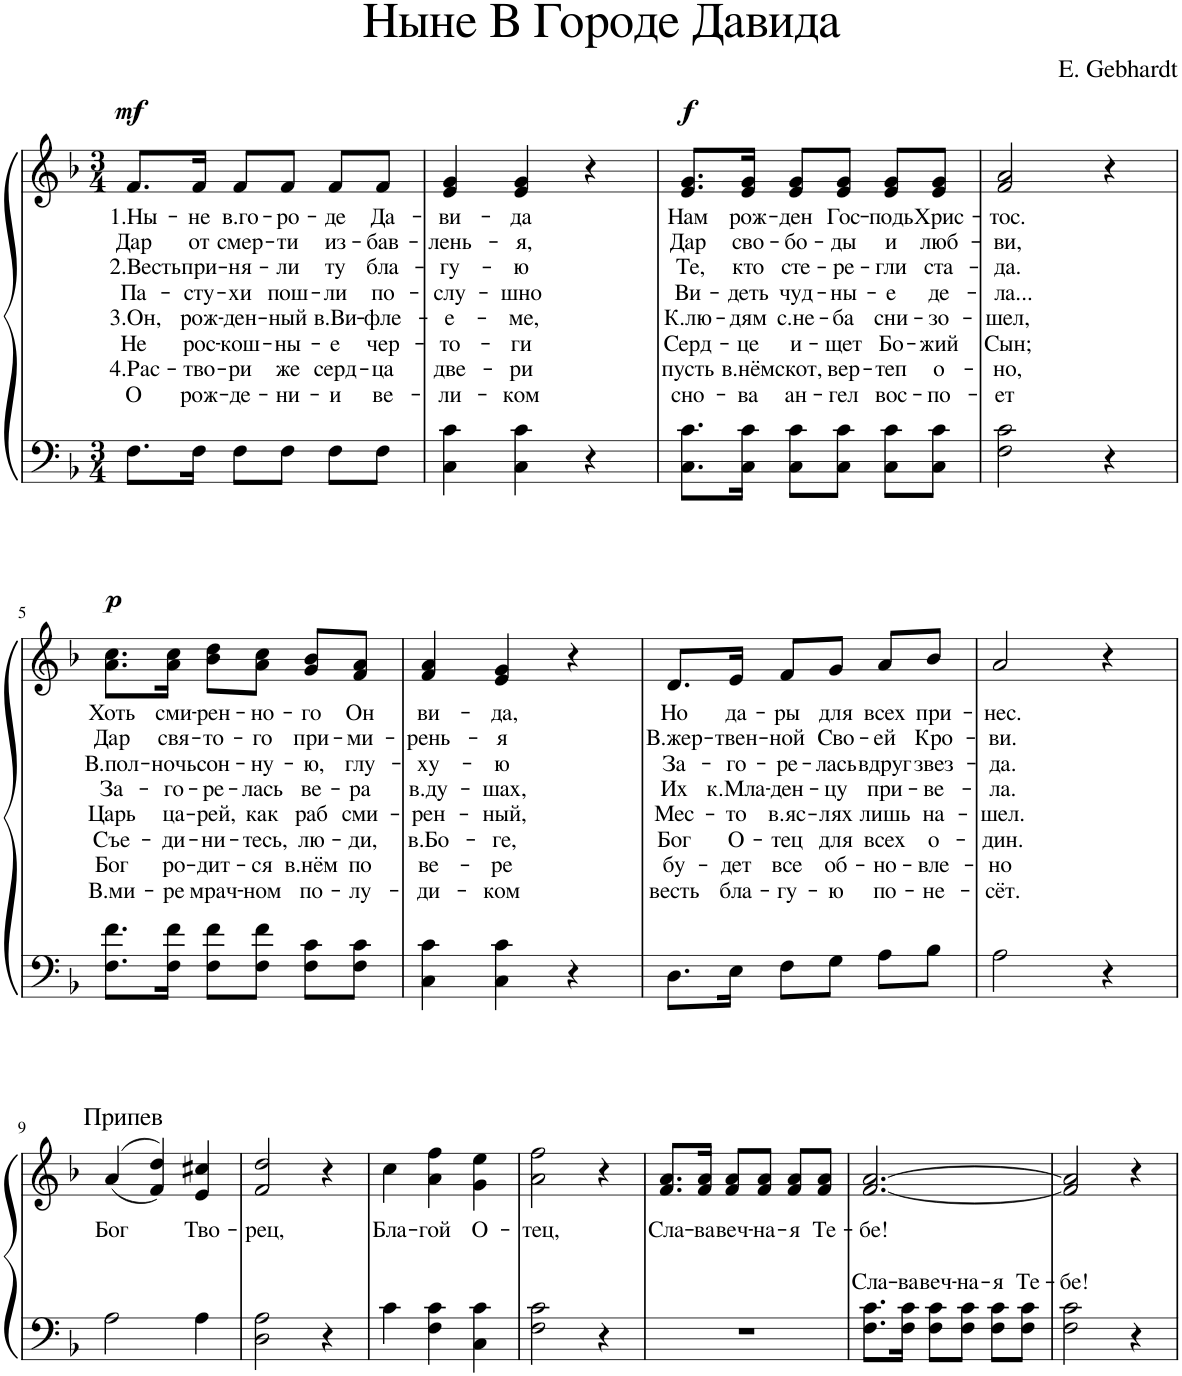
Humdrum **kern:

**kern	**text	**kern	**text	**text	**text	**text	**text	**text	**text	**text	**dynam
*part1	*part1	*part1	*part1	*part1	*part1	*part1	*part1	*part1	*part1	*part1	*part1
*staff2	*staff2	*staff1	*staff1	*staff1	*staff1	*staff1	*staff1	*staff1	*staff1	*staff1	*staff1/2
*I"Piano	*	*	*	*	*	*	*	*	*	*	*
*I'Pno.	*	*	*	*	*	*	*	*	*	*	*
*clefF4	*	*clefG2	*	*	*	*	*	*	*	*	*
*k[b-]	*	*k[b-]	*	*	*	*	*	*	*	*	*
*M3/4	*	*M3/4	*	*	*	*	*	*	*	*	*
=1	=1	=1	=1	=1	=1	=1	=1	=1	=1	=1	=1
!	!	!	!LO:LY:b	!LO:LY:b	!LO:LY:b	!LO:LY:b	!LO:LY:b	!LO:LY:b	!LO:LY:b	!LO:LY:b	!LO:DY:a
8.F\L	.	8.f/L	1.Ны-	Дар	2.Весть	Па-	3.Он,	Не	4.Рас-	О	mf
!	!	!	!LO:LY:b	!LO:LY:b	!LO:LY:b	!LO:LY:b	!LO:LY:b	!LO:LY:b	!LO:LY:b	!LO:LY:b	!
16F\Jk	.	16f/Jk	-не	от	при-	-сту-	рож-	рос-	-тво-	рож-	.
!	!	!	!LO:LY:b	!LO:LY:b	!LO:LY:b	!LO:LY:b	!LO:LY:b	!LO:LY:b	!LO:LY:b	!LO:LY:b	!
8F\L	.	8f/L	в.го-	смер-	-ня-	-хи	-ден-	-кош-	-ри	-де-	.
!	!	!	!LO:LY:b	!LO:LY:b	!LO:LY:b	!LO:LY:b	!LO:LY:b	!LO:LY:b	!LO:LY:b	!LO:LY:b	!
8F\J	.	8f/J	-ро-	-ти	-ли	пош-	-ный	-ны-	же	-ни-	.
!	!	!	!LO:LY:b	!LO:LY:b	!LO:LY:b	!LO:LY:b	!LO:LY:b	!LO:LY:b	!LO:LY:b	!LO:LY:b	!
8F\L	.	8f/L	-де	из-	ту	-ли	в.Ви-	-е	серд-	-и	.
!	!	!	!LO:LY:b	!LO:LY:b	!LO:LY:b	!LO:LY:b	!LO:LY:b	!LO:LY:b	!LO:LY:b	!LO:LY:b	!
8F\J	.	8f/J	Да-	-бав-	бла-	по-	-фле-	чер-	-ца	ве-	.
=2	=2	=2	=2	=2	=2	=2	=2	=2	=2	=2	=2
!	!	!	!LO:LY:b	!LO:LY:b	!LO:LY:b	!LO:LY:b	!LO:LY:b	!LO:LY:b	!LO:LY:b	!LO:LY:b	!
4C\ 4c\	.	4e/ 4g/	-ви-	-лень-	-гу-	-слу-	-е-	-то-	две-	-ли-	.
!	!	!	!LO:LY:b	!LO:LY:b	!LO:LY:b	!LO:LY:b	!LO:LY:b	!LO:LY:b	!LO:LY:b	!LO:LY:b	!
4C\ 4c\	.	4e/ 4g/	-да	-я,	-ю	-шно	-ме,	-ги	-ри	-ком	.
4r	.	4r	.	.	.	.	.	.	.	.	.
=3	=3	=3	=3	=3	=3	=3	=3	=3	=3	=3	=3
!	!	!	!LO:LY:b	!LO:LY:b	!LO:LY:b	!LO:LY:b	!LO:LY:b	!LO:LY:b	!LO:LY:b	!LO:LY:b	!LO:DY:a
8.C\ 8.c\L	.	8.e/ 8.g/L	Нам	Дар	Те,	Ви-	К.лю-	Серд-	пусть	сно-	f
!	!	!	!LO:LY:b	!LO:LY:b	!LO:LY:b	!LO:LY:b	!LO:LY:b	!LO:LY:b	!LO:LY:b	!LO:LY:b	!
16C\ 16c\Jk	.	16e/ 16g/Jk	рож-	сво-	кто	-деть	-дям	-це	в.нём	-ва	.
!	!	!	!LO:LY:b	!LO:LY:b	!LO:LY:b	!LO:LY:b	!LO:LY:b	!LO:LY:b	!LO:LY:b	!LO:LY:b	!
8C\ 8c\L	.	8e/ 8g/L	-ден	-бо-	сте-	чуд-	с.не-	и-	скот,	ан-	.
!	!	!	!LO:LY:b	!LO:LY:b	!LO:LY:b	!LO:LY:b	!LO:LY:b	!LO:LY:b	!LO:LY:b	!LO:LY:b	!
8C\ 8c\J	.	8e/ 8g/J	Гос-	-ды	-ре-	-ны-	-ба	-щет	вер-	-гел	.
!	!	!	!LO:LY:b	!LO:LY:b	!LO:LY:b	!LO:LY:b	!LO:LY:b	!LO:LY:b	!LO:LY:b	!LO:LY:b	!
8C\ 8c\L	.	8e/ 8g/L	-подь	и	-гли	-е	сни-	Бо-	-теп	вос-	.
!	!	!	!LO:LY:b	!LO:LY:b	!LO:LY:b	!LO:LY:b	!LO:LY:b	!LO:LY:b	!LO:LY:b	!LO:LY:b	!
8C\ 8c\J	.	8e/ 8g/J	Хрис-	люб-	ста-	де-	-зо-	-жий	о-	-по-	.
=4	=4	=4	=4	=4	=4	=4	=4	=4	=4	=4	=4
!	!	!	!LO:LY:b	!LO:LY:b	!LO:LY:b	!LO:LY:b	!LO:LY:b	!LO:LY:b	!LO:LY:b	!LO:LY:b	!
2F\ 2c\	.	2f/ 2a/	-тос.	-ви,	-да.	-ла...	-шел,	Сын;	-но,	-ет	.
4r	.	4r	.	.	.	.	.	.	.	.	.
!!LO:LB:g=z
=5	=5	=5	=5	=5	=5	=5	=5	=5	=5	=5	=5
!	!	!	!LO:LY:b	!LO:LY:b	!LO:LY:b	!LO:LY:b	!LO:LY:b	!LO:LY:b	!LO:LY:b	!LO:LY:b	!LO:DY:a
8.F\ 8.f\L	.	8.a\ 8.cc\L	Хоть	Дар	В.пол-	За-	Царь	Съе-	Бог	В.ми-	p
!	!	!	!LO:LY:b	!LO:LY:b	!LO:LY:b	!LO:LY:b	!LO:LY:b	!LO:LY:b	!LO:LY:b	!LO:LY:b	!
16F\ 16f\Jk	.	16a\ 16cc\Jk	сми-	свя-	-ночь	-го-	ца-	-ди-	ро-	-ре	.
!	!	!	!LO:LY:b	!LO:LY:b	!LO:LY:b	!LO:LY:b	!LO:LY:b	!LO:LY:b	!LO:LY:b	!LO:LY:b	!
8F\ 8f\L	.	8b-\ 8dd\L	-рен-	-то-	сон-	-ре-	-рей,	-ни-	-дит-	мрач-	.
!	!	!	!LO:LY:b	!LO:LY:b	!LO:LY:b	!LO:LY:b	!LO:LY:b	!LO:LY:b	!LO:LY:b	!LO:LY:b	!
8F\ 8f\J	.	8a\ 8cc\J	-но-	-го	-ну-	-лась	как	-тесь,	-ся	-ном	.
!	!	!	!LO:LY:b	!LO:LY:b	!LO:LY:b	!LO:LY:b	!LO:LY:b	!LO:LY:b	!LO:LY:b	!LO:LY:b	!
8F\ 8c\L	.	8g/ 8b-/L	-го	при-	-ю,	ве-	раб	лю-	в.нём	по-	.
!	!	!	!LO:LY:b	!LO:LY:b	!LO:LY:b	!LO:LY:b	!LO:LY:b	!LO:LY:b	!LO:LY:b	!LO:LY:b	!
8F\ 8c\J	.	8f/ 8a/J	Он	-ми-	глу-	-ра	сми-	-ди,	по	-лу-	.
=6	=6	=6	=6	=6	=6	=6	=6	=6	=6	=6	=6
!	!	!	!LO:LY:b	!LO:LY:b	!LO:LY:b	!LO:LY:b	!LO:LY:b	!LO:LY:b	!LO:LY:b	!LO:LY:b	!
4C\ 4c\	.	4f/ 4a/	ви-	-рень-	-ху-	в.ду-	-рен-	в.Бо-	ве-	-ди-	.
!	!	!	!LO:LY:b	!LO:LY:b	!LO:LY:b	!LO:LY:b	!LO:LY:b	!LO:LY:b	!LO:LY:b	!LO:LY:b	!
4C\ 4c\	.	4e/ 4g/	-да,	-я	-ю	-шах,	-ный,	-ге,	-ре	-ком	.
4r	.	4r	.	.	.	.	.	.	.	.	.
=7	=7	=7	=7	=7	=7	=7	=7	=7	=7	=7	=7
!	!	!	!LO:LY:b	!LO:LY:b	!LO:LY:b	!LO:LY:b	!LO:LY:b	!LO:LY:b	!LO:LY:b	!LO:LY:b	!
8.D\L	.	8.d/L	Но	В.жер-	За-	Их	Мес-	Бог	бу-	весть	.
!	!	!	!LO:LY:b	!LO:LY:b	!LO:LY:b	!LO:LY:b	!LO:LY:b	!LO:LY:b	!LO:LY:b	!LO:LY:b	!
16E\Jk	.	16e/Jk	да-	-твен-	-го-	к.Мла-	-то	О-	-дет	бла-	.
!	!	!	!LO:LY:b	!LO:LY:b	!LO:LY:b	!LO:LY:b	!LO:LY:b	!LO:LY:b	!LO:LY:b	!LO:LY:b	!
8F\L	.	8f/L	-ры	-ной	-ре-	-ден-	в.яс-	-тец	все	-гу-	.
!	!	!	!LO:LY:b	!LO:LY:b	!LO:LY:b	!LO:LY:b	!LO:LY:b	!LO:LY:b	!LO:LY:b	!LO:LY:b	!
8G\J	.	8g/J	для	Сво-	-лась	-цу	-лях	для	об-	-ю	.
!	!	!	!LO:LY:b	!LO:LY:b	!LO:LY:b	!LO:LY:b	!LO:LY:b	!LO:LY:b	!LO:LY:b	!LO:LY:b	!
8A\L	.	8a/L	всех	-ей	вдруг	при-	лишь	всех	-но-	по-	.
!	!	!	!LO:LY:b	!LO:LY:b	!LO:LY:b	!LO:LY:b	!LO:LY:b	!LO:LY:b	!LO:LY:b	!LO:LY:b	!
8B-\J	.	8b-/J	при-	Кро-	звез-	-ве-	на-	о-	-вле-	-не-	.
=8	=8	=8	=8	=8	=8	=8	=8	=8	=8	=8	=8
!	!	!	!LO:LY:b	!LO:LY:b	!LO:LY:b	!LO:LY:b	!LO:LY:b	!LO:LY:b	!LO:LY:b	!LO:LY:b	!
2A\	.	2a/	-нес.	-ви.	-да.	-ла.	-шел.	-дин.	-но	-сёт.	.
4r	.	4r	.	.	.	.	.	.	.	.	.
!!LO:LB:g=z
=9	=9	=9	=9	=9	=9	=9	=9	=9	=9	=9	=9
!	!	!LO:TX:a:t=Припев	!	!	!	!	!	!	!	!	!
!	!	!	!LO:LY:b	!	!	!	!	!	!	!	!
2A\	.	((>4a/	Бог	.	.	.	.	.	.	.	.
.	.	4f/ 4dd/))	.	.	.	.	.	.	.	.	.
!	!	!	!LO:LY:b	!	!	!	!	!	!	!	!
4A\	.	4e/ 4cc#X/	Тво-	.	.	.	.	.	.	.	.
=10	=10	=10	=10	=10	=10	=10	=10	=10	=10	=10	=10
!	!	!	!LO:LY:b	!	!	!	!	!	!	!	!
2D\ 2A\	.	2f/ 2dd/	-рец,	.	.	.	.	.	.	.	.
4r	.	4r	.	.	.	.	.	.	.	.	.
=11	=11	=11	=11	=11	=11	=11	=11	=11	=11	=11	=11
!	!	!	!LO:LY:b	!	!	!	!	!	!	!	!
4c\	.	4cc\	Бла-	.	.	.	.	.	.	.	.
!	!	!	!LO:LY:b	!	!	!	!	!	!	!	!
4F\ 4c\	.	4a\ 4ff\	-гой	.	.	.	.	.	.	.	.
!	!	!	!LO:LY:b	!	!	!	!	!	!	!	!
4C\ 4c\	.	4g\ 4ee\	О-	.	.	.	.	.	.	.	.
=12	=12	=12	=12	=12	=12	=12	=12	=12	=12	=12	=12
!	!	!	!LO:LY:b	!	!	!	!	!	!	!	!
2F\ 2c\	.	2a\ 2ff\	-тец,	.	.	.	.	.	.	.	.
4r	.	4r	.	.	.	.	.	.	.	.	.
=13	=13	=13	=13	=13	=13	=13	=13	=13	=13	=13	=13
!	!	!	!LO:LY:b	!	!	!	!	!	!	!	!
2.r	.	8.f/ 8.a/L	Сла-	.	.	.	.	.	.	.	.
!	!	!	!LO:LY:b	!	!	!	!	!	!	!	!
.	.	16f/ 16a/Jk	-ва	.	.	.	.	.	.	.	.
!	!	!	!LO:LY:b	!	!	!	!	!	!	!	!
.	.	8f/ 8a/L	веч-	.	.	.	.	.	.	.	.
!	!	!	!LO:LY:b	!	!	!	!	!	!	!	!
.	.	8f/ 8a/J	-на-	.	.	.	.	.	.	.	.
!	!	!	!LO:LY:b	!	!	!	!	!	!	!	!
.	.	8f/ 8a/L	-я	.	.	.	.	.	.	.	.
!	!	!	!LO:LY:b	!	!	!	!	!	!	!	!
.	.	8f/ 8a/J	Те-	.	.	.	.	.	.	.	.
=14	=14	=14	=14	=14	=14	=14	=14	=14	=14	=14	=14
!	!LO:LY:a	!	!LO:LY:b	!	!	!	!	!	!	!	!
8.F\ 8.c\L	Сла-	[2.f/ [2.a/	-бе!	.	.	.	.	.	.	.	.
!	!LO:LY:a	!	!	!	!	!	!	!	!	!	!
16F\ 16c\Jk	-ва	.	.	.	.	.	.	.	.	.	.
!	!LO:LY:a	!	!	!	!	!	!	!	!	!	!
8F\ 8c\L	веч-	.	.	.	.	.	.	.	.	.	.
!	!LO:LY:a	!	!	!	!	!	!	!	!	!	!
8F\ 8c\J	-на-	.	.	.	.	.	.	.	.	.	.
!	!LO:LY:a	!	!	!	!	!	!	!	!	!	!
8F\ 8c\L	-я	.	.	.	.	.	.	.	.	.	.
!	!LO:LY:a	!	!	!	!	!	!	!	!	!	!
8F\ 8c\J	Те-	.	.	.	.	.	.	.	.	.	.
=15	=15	=15	=15	=15	=15	=15	=15	=15	=15	=15	=15
!	!LO:LY:a	!	!	!	!	!	!	!	!	!	!
2F\ 2c\	-бе!	2f/] 2a/]	.	.	.	.	.	.	.	.	.
4r	.	4r	.	.	.	.	.	.	.	.	.
=	=	=	=	=	=	=	=	=	=	=	=
*-	*-	*-	*-	*-	*-	*-	*-	*-	*-	*-	*-
